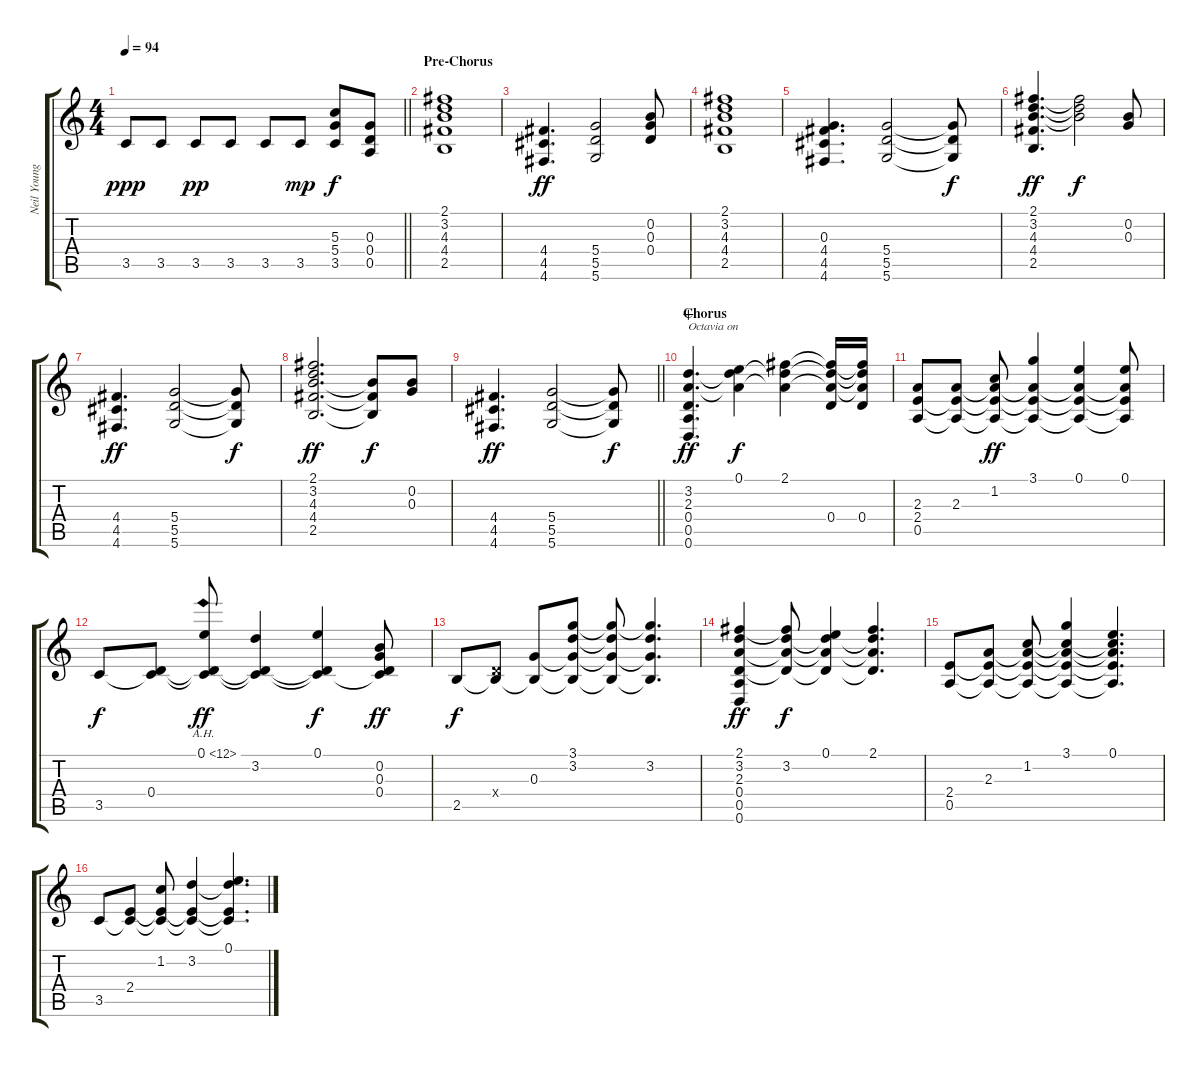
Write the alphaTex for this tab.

\track ("Neil Young (Lead)" "Neil Young") {instrument overdrivenguitar}
\staff {score tabs}
\tuning (E4 B3 G3 D3 A2 D2) {hide}
\ts (4 4)
\tempo 94
\clef g2
\barLineRight lightlight
\ks c
3.5.8{dy ppp} 3.5.8 3.5.8{dy pp} 3.5.8 3.5.8 3.5.8{dy mp} (5.3 5.4 3.5).8{dy f} (0.3 0.4 0.5).8 |
\section ("" "Pre-Chorus")
(2.1 3.2 4.3 4.4 2.5).1 |
(4.4 4.5 4.6).4{d dy ff} (5.4 5.5 5.6).2 (0.2 0.3 0.4).8 |
(2.1 3.2 4.3 4.4 2.5).1 |
(0.3 4.4 4.5 4.6).4{d} (5.4 5.5 5.6).2 (5.4{t} 5.5{t} 5.6{t}).8{dy f} |
(2.1 3.2 4.3 4.4 2.5).4{d dy ff} (2.1{t} 3.2{t} 4.3{t}).2{dy f} (0.2 0.3).8 |
(4.4 4.5 4.6).4{d dy ff} (5.4 5.5 5.6).2 (5.4{t} 5.5{t} 5.6{t}).8{dy f} |
(2.1 3.2 4.3 4.4 2.5).2{d dy ff} (4.3{t} 4.4{t} 2.5{t}).8{dy f} (0.2 0.3).8 |
\barLineRight lightlight
(4.4 4.5 4.6).4{d dy ff} (5.4 5.5 5.6).2 (5.4{t} 5.5{t} 5.6{t}).8{dy f} |
\section ("" "Chorus")
(3.2 2.3 0.4 0.5 0.6).4{d txt "Octavia on" dy ff instrument overdrivenguitar wahc} (0.1 3.2{t} 2.3{t}).4{dy f} (2.1 3.2{t} 2.3{t}).4 (2.1{t} 3.2{t} 2.3{t} 0.4).16 (2.1{t} 3.2{t} 2.3{t} 0.4).16 |
(2.3 2.4 0.5).8 (2.3 2.4{t} 0.5{t}).8 (1.2 2.3{t} 2.4{t} 0.5{t}).8{dy ff} (3.1 2.3{t} 2.4{t} 0.5{t}).4 (0.1 2.3{t} 2.4{t} 0.5{t}).4 (0.1 2.3{t} 2.4{t} 0.5{t}).8 |
3.5.8{dy f} (0.4 3.5{t}).8 (0.1{ah 12} 0.4{t} 3.5{t}).8{dy ff} (3.2 0.4{t} 3.5{t}).4 (0.1 0.4{t} 3.5{t}).4{dy f} (0.2 0.3 0.4 3.5{t}).8{dy ff} |
2.5.8{dy f} (0.4{x} 2.5{t}).8 (0.3 2.5{t}).8 (3.1 3.2 0.3{t} 2.5{t}).8 (3.1{t} 3.2{t} 0.3{t} 2.5{t}).8 (3.1{t} 3.2 0.3{t} 2.5{t}).4{d} |
(2.1 3.2 2.3 0.4 0.5 0.6).4{dy ff} (2.1{t} 3.2 2.3{t} 0.4{t}).8{dy f} (0.1 3.2{t} 2.3{t} 0.4{t}).4 (2.1 3.2{t} 2.3{t} 0.4{t}).4{d} |
(2.4 0.5).8 (2.3 2.4{t} 0.5{t}).8 (1.2 2.3{t} 2.4{t} 0.5{t}).8 (3.1 1.2{t} 2.3{t} 2.4{t} 0.5{t}).4 (0.1 1.2{t} 2.3{t} 2.4{t} 0.5{t}).4{d} |
3.5.8 (2.4 3.5{t}).8 (1.2 2.4{t} 3.5{t}).8 (3.2 2.4{t} 3.5{t}).4 (0.1 3.2{t} 2.4{t} 3.5{t}).4{d}
